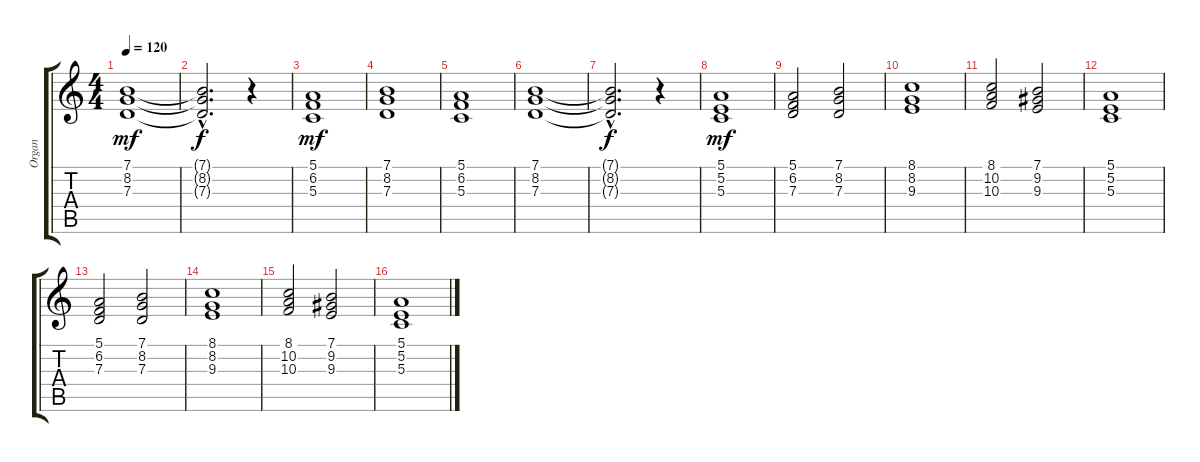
\track ("Organ" "Organ") {instrument churchorgan}
\staff {score tabs}
\tuning (E4 B3 G3 D3 A2 E2) {hide}
\ts (4 4)
\tempo 120
\clef g2
\ks c
(7.1 8.2 7.3).1{dy mf} |
(7.1{hac t} 8.2{hac t} 7.3{hac t}).2{d dy f} r.4 |
(5.1 6.2 5.3).1{dy mf} |
(7.1 8.2 7.3).1 |
(5.1 6.2 5.3).1 |
(7.1 8.2 7.3).1 |
(7.1{hac t} 8.2{hac t} 7.3{hac t}).2{d dy f} r.4 |
(5.1 5.2 5.3).1{dy mf} |
(5.1 6.2 7.3).2 (7.1 8.2 7.3).2 |
(8.1 8.2 9.3).1 |
(8.1 10.2 10.3).2 (7.1 9.2 9.3).2 |
(5.1 5.2 5.3).1 |
(5.1 6.2 7.3).2 (7.1 8.2 7.3).2 |
(8.1 8.2 9.3).1 |
(8.1 10.2 10.3).2 (7.1 9.2 9.3).2 |
(5.1 5.2 5.3).1
